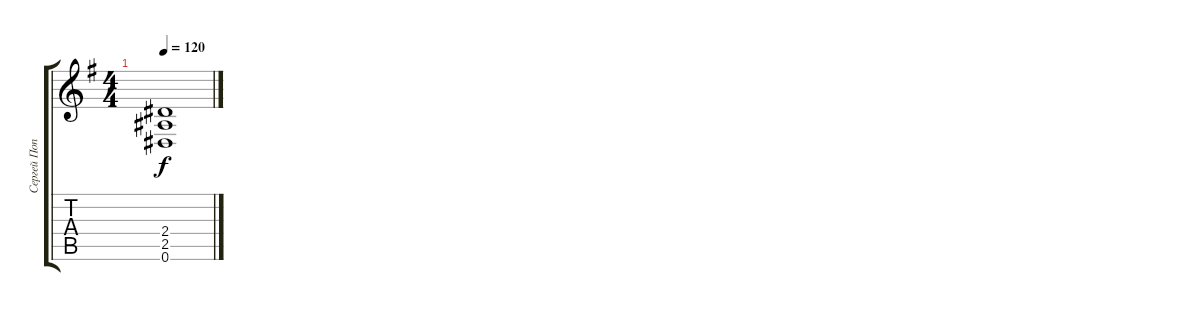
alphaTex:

\track ("Сергей Попов" "Сергей Поп") {instrument distortionguitar}
\staff {score tabs}
\tuning (Eb4 Bb3 Gb3 Db3 Ab2 Eb2) {hide}
\ts (4 4)
\tempo 120
\clef g2
\ks g
(2.4{t} 2.5{t} 0.6{t}).1{dy f}
